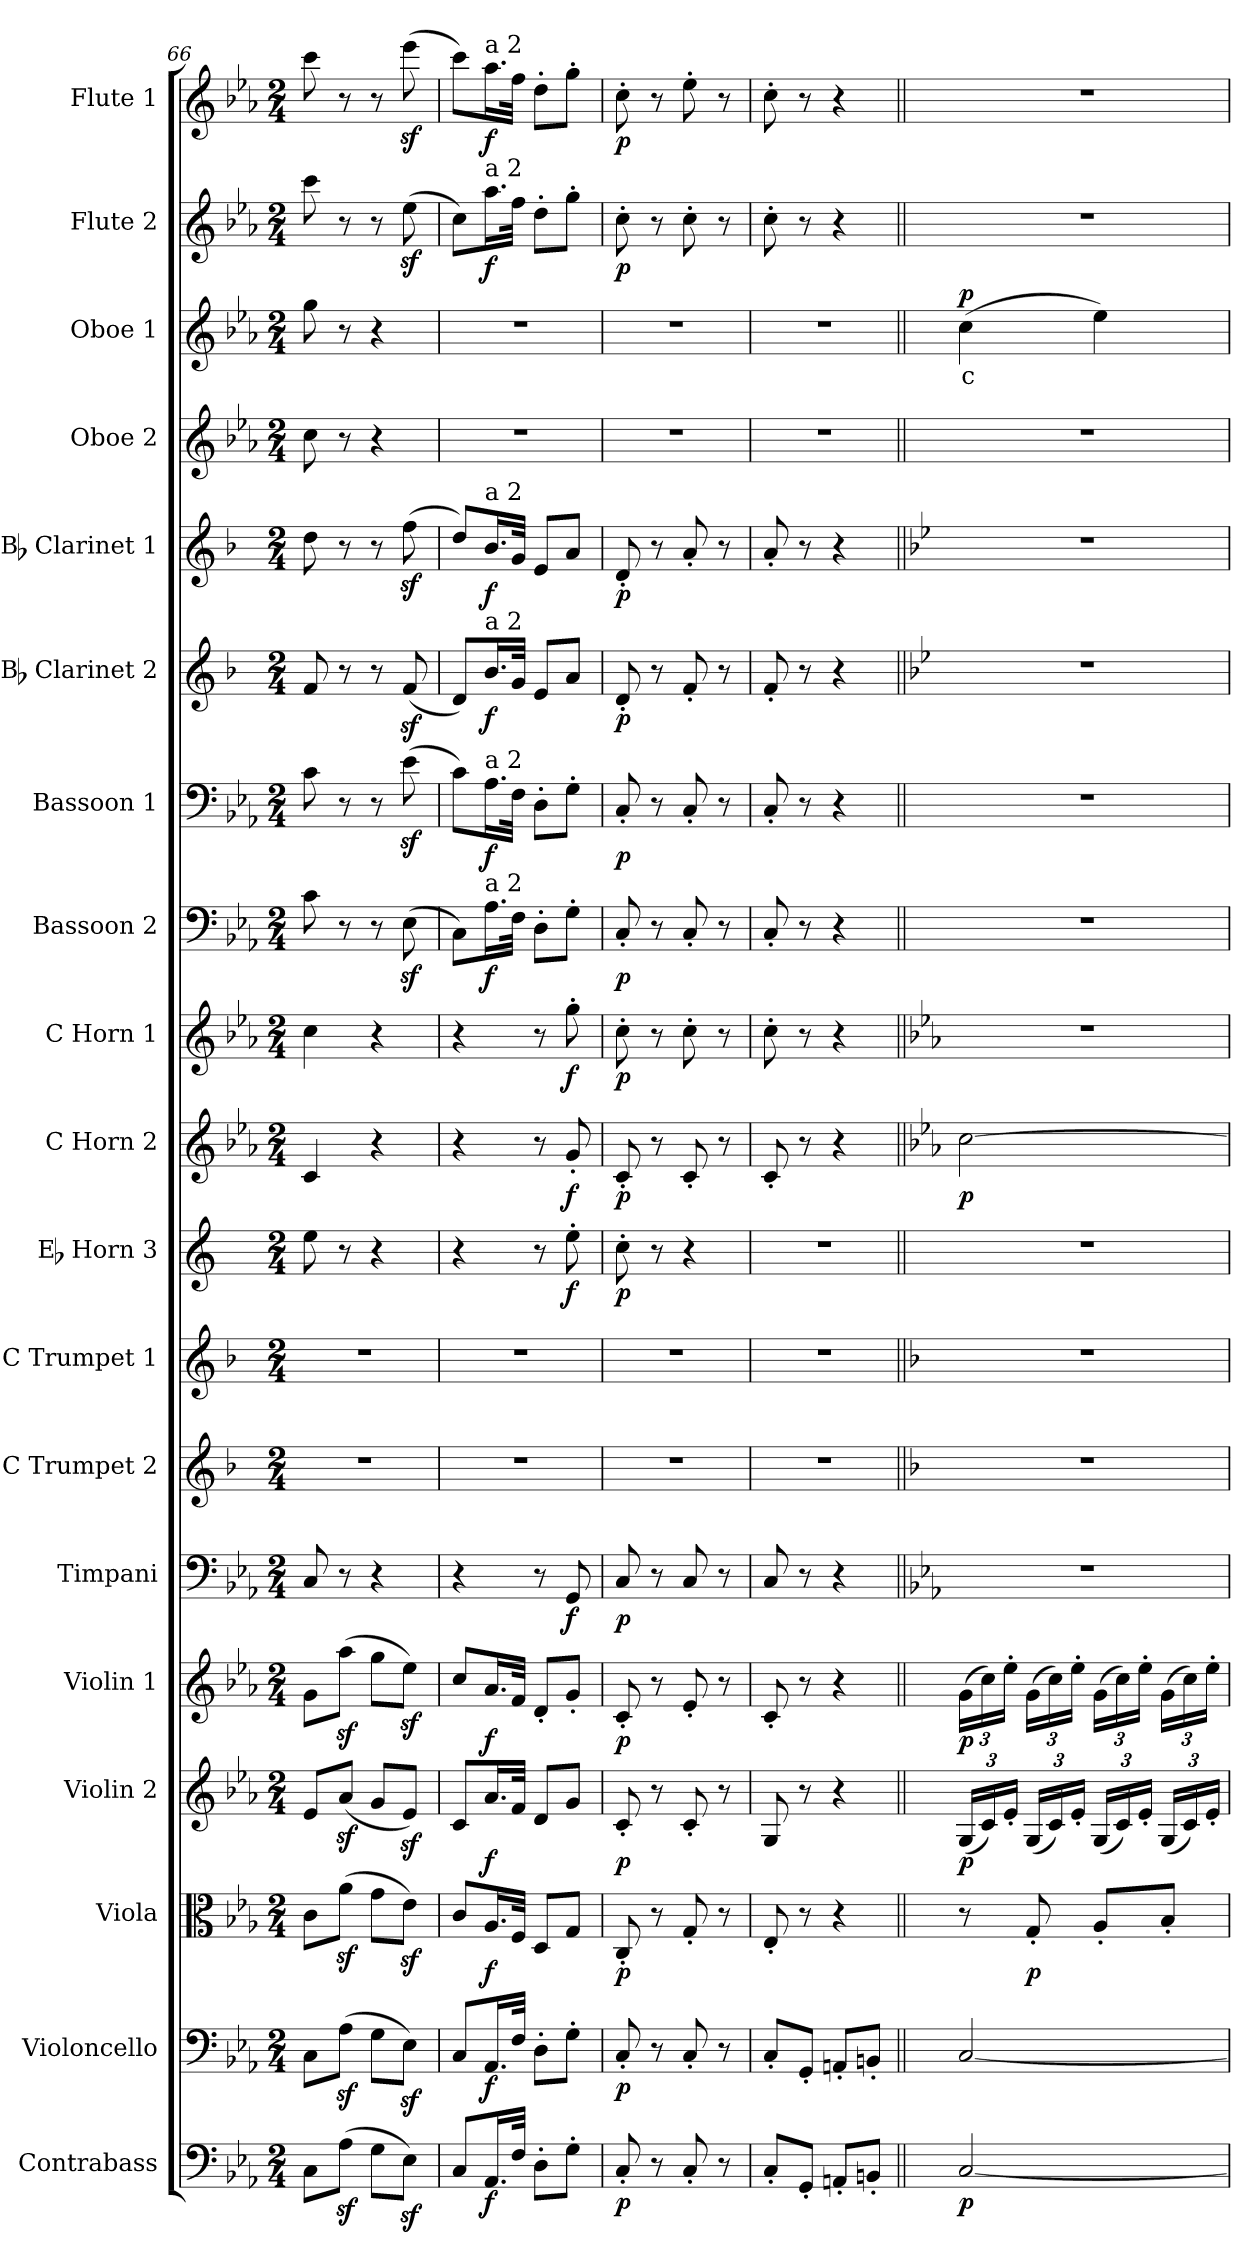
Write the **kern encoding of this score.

**kern	**dynam	**kern	**dynam	**kern	**dynam	**kern	**dynam	**kern	**dynam	**kern	**dynam	**kern	**kern	**kern	**dynam	**kern	**dynam	**kern	**dynam	**kern	**dynam	**kern	**dynam	**kern	**dynam	**kern	**dynam	**kern	**kern	**text	**dynam	**kern	**dynam	**kern	**dynam
*part19	*part19	*part18	*part18	*part17	*part17	*part16	*part16	*part15	*part15	*part14	*part14	*part13	*part12	*part11	*part11	*part10	*part10	*part9	*part9	*part8	*part8	*part7	*part7	*part6	*part6	*part5	*part5	*part4	*part3	*part3	*part3	*part2	*part2	*part1	*part1
*staff19	*staff19	*staff18	*staff18	*staff17	*staff17	*staff16	*staff16	*staff15	*staff15	*staff14	*staff14	*staff13	*staff12	*staff11	*staff11	*staff10	*staff10	*staff9	*staff9	*staff8	*staff8	*staff7	*staff7	*staff6	*staff6	*staff5	*staff5	*staff4	*staff3	*staff3	*staff3	*staff2	*staff2	*staff1	*staff1
*I"Contrabass	*	*I"Violoncello	*	*I"Viola	*	*I"Violin 2	*	*I"Violin 1	*	*I"Timpani	*	*I"C Trumpet 2	*I"C Trumpet 1	*I"Eb Horn 3	*	*I"C Horn 2	*	*I"C Horn 1	*	*I"Bassoon 2	*	*I"Bassoon 1	*	*I"Bb Clarinet 2	*	*I"Bb Clarinet 1	*	*I"Oboe 2	*I"Oboe 1	*	*	*I"Flute 2	*	*I"Flute 1	*
*I'Cb	*	*I'Vc	*	*I'Vla	*	*I'Vln 2	*	*I'Vln 1	*	*I'Timp	*	*I'Tpt 2	*I'Tpt 1	*I'Hn 3	*	*I'Hn 2	*	*I'Hn 1	*	*I'Bsn 2	*	*I'Bsn 1	*	*I'Cl 2	*	*I'Cl 1	*	*I'Ob 2	*I'Ob 1	*	*	*I'Fl 2	*	*I'Fl 1	*
*clefF4	*	*clefF4	*	*clefC3	*	*clefG2	*	*clefG2	*	*clefF4	*	*clefG2	*clefG2	*clefG2	*	*clefG2	*	*clefG2	*	*clefF4	*	*clefF4	*	*clefG2	*	*clefG2	*	*clefG2	*clefG2	*	*	*clefG2	*	*clefG2	*
*ITrd7c12	*	*	*	*	*	*	*	*	*	*	*	*ITrd1c2	*ITrd1c2	*ITrd5c9	*	*ITrd7c12	*	*ITrd7c12	*	*	*	*	*	*ITrd1c2	*	*ITrd1c2	*	*	*	*	*	*	*	*	*
*k[b-e-a-]	*	*k[b-e-a-]	*	*k[b-e-a-]	*	*k[b-e-a-]	*	*k[b-e-a-]	*	*k[b-e-a-]	*	*k[b-e-a-]	*k[b-e-a-]	*k[b-e-a-]	*	*k[b-e-a-]	*	*k[b-e-a-]	*	*k[b-e-a-]	*	*k[b-e-a-]	*	*k[b-e-a-]	*	*k[b-e-a-]	*	*k[b-e-a-]	*k[b-e-a-]	*	*	*k[b-e-a-]	*	*k[b-e-a-]	*
*M2/4	*	*M2/4	*	*M2/4	*	*M2/4	*	*M2/4	*	*M2/4	*	*M2/4	*M2/4	*M2/4	*	*M2/4	*	*M2/4	*	*M2/4	*	*M2/4	*	*M2/4	*	*M2/4	*	*M2/4	*M2/4	*	*	*M2/4	*	*M2/4	*
=66	=66	=66	=66	=66	=66	=66	=66	=66	=66	=66	=66	=66	=66	=66	=66	=66	=66	=66	=66	=66	=66	=66	=66	=66	=66	=66	=66	=66	=66	=66	=66	=66	=66	=66	=66
8CC\L	.	8C\L	.	8c\L	.	8e-/L	.	8g\L	.	8C/	.	2r	2r	8g\	.	4C/	.	4c\	.	8c\	.	8c\	.	8e-/	.	8cc\	.	8cc\	8gg\	.	.	8ccc\	.	8ccc\	.
(8AA-z<\J	.	(8A-z<\J	.	(8a-z<\J	.	(8a-z</J	.	(8aa-z<\J	.	8r	.	.	.	8r	.	.	.	.	.	8r	.	8r	.	8r	.	8r	.	8r	8r	.	.	8r	.	8r	.
8GG\L	.	8G\L	.	8g\L	.	8g/L	.	8gg\L	.	4r	.	.	.	4r	.	4r	.	4r	.	8r	.	8r	.	8r	.	8r	.	4r	4r	.	.	8r	.	8r	.
8EE-z<\J)	.	8E-z<\J)	.	8e-z<\J)	.	8e-z</J)	.	8ee-z<\J)	.	.	.	.	.	.	.	.	.	.	.	(8E-z<\	.	(8e-z<\	.	(8e-z</	.	(8ee-z<\	.	.	.	.	.	(8ee-z<\	.	(8eee-z<\	.
=67	=67	=67	=67	=67	=67	=67	=67	=67	=67	=67	=67	=67	=67	=67	=67	=67	=67	=67	=67	=67	=67	=67	=67	=67	=67	=67	=67	=67	=67	=67	=67	=67	=67	=67	=67
8CC/L	.	8C/L	.	8c/L	.	8c/L	.	8cc/L	.	4r	.	2r	2r	4r	.	4r	.	4r	.	8C\L)	.	8c\L)	.	8c/L)	.	8cc/L)	.	2r	2r	.	.	8cc\L)	.	8ccc\L)	.
!	!	!	!	!	!	!	!	!	!	!	!	!	!	!	!	!	!	!	!	!	!	!	!	!	!	!	!	!	!	!	!	!	!	!LO:TX:a:t=a 2	!
!	!	!	!	!	!	!	!	!	!	!	!	!	!	!	!	!	!	!	!	!	!	!	!	!	!	!	!	!	!	!	!	!LO:TX:a:t=a 2	!	!	!
!	!	!	!	!	!	!	!	!	!	!	!	!	!	!	!	!	!	!	!	!	!	!	!	!	!	!LO:TX:a:t=a 2	!	!	!	!	!	!	!	!	!
!	!	!	!	!	!	!	!	!	!	!	!	!	!	!	!	!	!	!	!	!	!	!	!	!LO:TX:a:t=a 2	!	!	!	!	!	!	!	!	!	!	!
!	!	!	!	!	!	!	!	!	!	!	!	!	!	!	!	!	!	!	!	!	!	!LO:TX:a:t=a 2	!	!	!	!	!	!	!	!	!	!	!	!	!
!	!	!	!	!	!	!	!	!	!	!	!	!	!	!	!	!	!	!	!	!LO:TX:a:t=a 2	!	!	!	!	!	!	!	!	!	!	!	!	!	!	!
!	!LO:DY:b	!	!LO:DY:b	!	!LO:DY:b	!	!LO:DY:b	!	!LO:DY:b	!	!	!	!	!	!	!	!	!	!	!	!LO:DY:b	!	!LO:DY:b	!	!LO:DY:b	!	!LO:DY:b	!	!	!	!	!	!LO:DY:b	!	!LO:DY:b
16.AAA-/L	f	16.AA-/L	f	16.A-/L	f	16.a-/L	f	16.a-/L	f	.	.	.	.	.	.	.	.	.	.	16.A-\L	f	16.A-\L	f	16.a-/L	f	16.a-/L	f	.	.	.	.	16.aa-\L	f	16.aa-\L	f
32FF/JJk	.	32F/JJk	.	32F/JJk	.	32f/JJk	.	32f/JJk	.	.	.	.	.	.	.	.	.	.	.	32F\JJk	.	32F\JJk	.	32f/JJk	.	32f/JJk	.	.	.	.	.	32ff\JJk	.	32ff\JJk	.
8DD'\L	.	8D'\L	.	8D/L	.	8d/L	.	8d'/L	.	8r	.	.	.	8r	.	8r	.	8r	.	8D'\L	.	8D'\L	.	8d/L	.	8d/L	.	.	.	.	.	8dd'\L	.	8dd'\L	.
!	!	!	!	!	!	!	!	!	!	!	!LO:DY:b	!	!	!	!LO:DY:b	!	!LO:DY:b	!	!LO:DY:b	!	!	!	!	!	!	!	!	!	!	!	!	!	!	!	!
8GG'\J	.	8G'\J	.	8G/J	.	8g/J	.	8g'/J	.	8GG/	f	.	.	8g'\	f	8G'/	f	8g'\	f	8G'\J	.	8G'\J	.	8g/J	.	8g/J	.	.	.	.	.	8gg'\J	.	8gg'\J	.
=68	=68	=68	=68	=68	=68	=68	=68	=68	=68	=68	=68	=68	=68	=68	=68	=68	=68	=68	=68	=68	=68	=68	=68	=68	=68	=68	=68	=68	=68	=68	=68	=68	=68	=68	=68
!	!LO:DY:b	!	!LO:DY:b	!	!LO:DY:b	!	!LO:DY:b	!	!LO:DY:b	!	!LO:DY:b	!	!	!	!LO:DY:b	!	!LO:DY:b	!	!LO:DY:b	!	!LO:DY:b	!	!LO:DY:b	!	!LO:DY:b	!	!LO:DY:b	!	!	!	!	!	!LO:DY:b	!	!LO:DY:b
8CC'/	p	8C'/	p	8C'/	p	8c'/	p	8c'/	p	8C/	p	2r	2r	8e-'\	p	8C'/	p	8c'\	p	8C'/	p	8C'/	p	8c'/	p	8c'/	p	2r	2r	.	.	8cc'\	p	8cc'\	p
8r	.	8r	.	8r	.	8r	.	8r	.	8r	.	.	.	8r	.	8r	.	8r	.	8r	.	8r	.	8r	.	8r	.	.	.	.	.	8r	.	8r	.
8CC'/	.	8C'/	.	8G'/	.	8c'/	.	8e-'/	.	8C/	.	.	.	4r	.	8C'/	.	8c'\	.	8C'/	.	8C'/	.	8e-'/	.	8g'/	.	.	.	.	.	8cc'\	.	8ee-'\	.
8r	.	8r	.	8r	.	8r	.	8r	.	8r	.	.	.	.	.	8r	.	8r	.	8r	.	8r	.	8r	.	8r	.	.	.	.	.	8r	.	8r	.
=69	=69	=69	=69	=69	=69	=69	=69	=69	=69	=69	=69	=69	=69	=69	=69	=69	=69	=69	=69	=69	=69	=69	=69	=69	=69	=69	=69	=69	=69	=69	=69	=69	=69	=69	=69
8CC'/L	.	8C'/L	.	8E-'/	.	8G/	.	8c'/	.	8C/	.	2r	2r	2r	.	8C'/	.	8c'\	.	8C'/	.	8C'/	.	8e-'/	.	8g'/	.	2r	2r	.	.	8cc'\	.	8cc'\	.
8GGG'/J	.	8GG'/J	.	8r	.	8r	.	8r	.	8r	.	.	.	.	.	8r	.	8r	.	8r	.	8r	.	8r	.	8r	.	.	.	.	.	8r	.	8r	.
8AAAn'/L	.	8AAn'/L	.	4r	.	4r	.	4r	.	4r	.	.	.	.	.	4r	.	4r	.	4r	.	4r	.	4r	.	4r	.	.	.	.	.	4r	.	4r	.
8BBBn'/J	.	8BBn'/J	.	.	.	.	.	.	.	.	.	.	.	.	.	.	.	.	.	.	.	.	.	.	.	.	.	.	.	.	.	.	.	.	.
!!LO:PB:g=z
=70||	=70||	=70||	=70||	=70||	=70||	=70||	=70||	=70||	=70||	=70||	=70||	=70||	=70||	=70||	=70||	=70||	=70||	=70||	=70||	=70||	=70||	=70||	=70||	=70||	=70||	=70||	=70||	=70||	=70||	=70||	=70||	=70||	=70||	=70||	=70||
*k[]	*	*k[]	*	*k[]	*	*k[]	*	*k[]	*	*	*	*	*	*	*	*	*	*	*	*k[]	*	*k[]	*	*k[b-e-a-d-]	*	*k[b-e-a-d-]	*	*k[]	*k[]	*	*	*k[]	*	*k[]	*
*C:	*	*C:	*	*C:	*	*C:	*	*C:	*	*	*	*	*	*	*	*	*	*	*	*C:	*	*C:	*	*	*	*	*	*C:	*C:	*	*	*C:	*	*C:	*
*	*	*	*	*	*	*Xbrackettup	*	*Xbrackettup	*	*	*	*	*	*	*	*	*	*	*	*	*	*	*	*	*	*	*	*	*	*	*	*	*	*	*
!	!LO:DY:b	!	!	!	!	!	!LO:DY:b	!	!LO:DY:b	!	!	!	!	!	!	!	!LO:DY:b	!	!	!	!	!	!	!	!	!	!	!	!	!LO:LY:b:color=#FF0000	!LO:DY:b	!	!	!	!
[2CC/	p	[2C/	.	8r	.	(24G/LL	p	(24g\LL	p	2r	.	2r	2r	2r	.	[2c\	p	2r	.	2r	.	2r	.	2r	.	2r	.	2r	(4cc\	c	p	2r	.	2r	.
.	.	.	.	.	.	24c/)	.	24cc\)	.	.	.	.	.	.	.	.	.	.	.	.	.	.	.	.	.	.	.	.	.	.	.	.	.	.	.
.	.	.	.	.	.	24e'/JJ	.	24ee'\JJ	.	.	.	.	.	.	.	.	.	.	.	.	.	.	.	.	.	.	.	.	.	.	.	.	.	.	.
!	!	!	!	!	!LO:DY:b	!	!	!	!	!	!	!	!	!	!	!	!	!	!	!	!	!	!	!	!	!	!	!	!	!	!	!	!	!	!
.	.	.	.	8G'/	p	(24G/LL	.	(24g\LL	.	.	.	.	.	.	.	.	.	.	.	.	.	.	.	.	.	.	.	.	.	.	.	.	.	.	.
.	.	.	.	.	.	24c/)	.	24cc\)	.	.	.	.	.	.	.	.	.	.	.	.	.	.	.	.	.	.	.	.	.	.	.	.	.	.	.
.	.	.	.	.	.	24e'/JJ	.	24ee'\JJ	.	.	.	.	.	.	.	.	.	.	.	.	.	.	.	.	.	.	.	.	.	.	.	.	.	.	.
.	.	.	.	8A'/L	.	(24G/LL	.	(24g\LL	.	.	.	.	.	.	.	.	.	.	.	.	.	.	.	.	.	.	.	.	4ee\)	.	.	.	.	.	.
.	.	.	.	.	.	24c/)	.	24cc\)	.	.	.	.	.	.	.	.	.	.	.	.	.	.	.	.	.	.	.	.	.	.	.	.	.	.	.
.	.	.	.	.	.	24e'/JJ	.	24ee'\JJ	.	.	.	.	.	.	.	.	.	.	.	.	.	.	.	.	.	.	.	.	.	.	.	.	.	.	.
.	.	.	.	8B'/J	.	(24G/LL	.	(24g\LL	.	.	.	.	.	.	.	.	.	.	.	.	.	.	.	.	.	.	.	.	.	.	.	.	.	.	.
.	.	.	.	.	.	24c/)	.	24cc\)	.	.	.	.	.	.	.	.	.	.	.	.	.	.	.	.	.	.	.	.	.	.	.	.	.	.	.
.	.	.	.	.	.	24e'/JJ	.	24ee'\JJ	.	.	.	.	.	.	.	.	.	.	.	.	.	.	.	.	.	.	.	.	.	.	.	.	.	.	.
=	=	=	=	=	=	=	=	=	=	=	=	=	=	=	=	=	=	=	=	=	=	=	=	=	=	=	=	=	=	=	=	=	=	=	=
*-	*-	*-	*-	*-	*-	*-	*-	*-	*-	*-	*-	*-	*-	*-	*-	*-	*-	*-	*-	*-	*-	*-	*-	*-	*-	*-	*-	*-	*-	*-	*-	*-	*-	*-	*-
